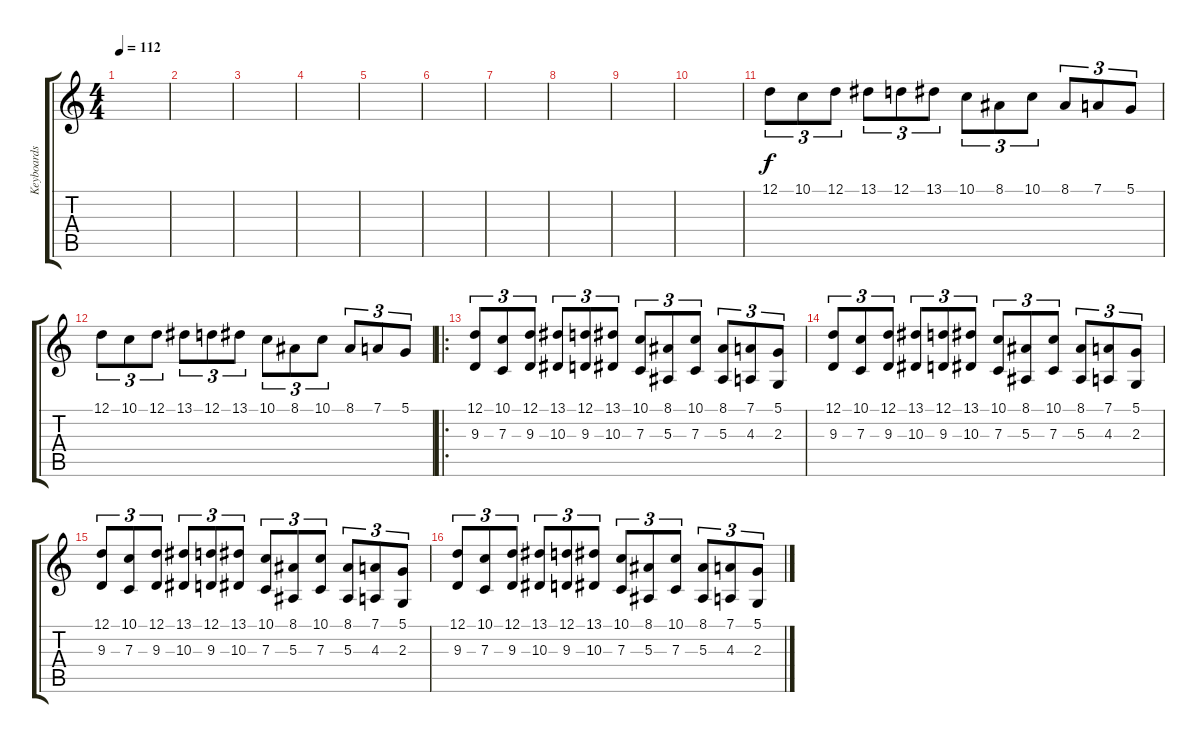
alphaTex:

\track ("Keyboards" "Keyboards") {instrument clarinet}
\staff {score tabs}
\tuning (D4 A3 F3 C3 G2 D2) {hide}
\ts (4 4)
\tempo 112
\clef g2
\ks c
|
|
|
|
|
|
|
|
|
|
12.1.8{tu (3 2) instrument clarinet} 10.1.8{tu (3 2)} 12.1.8{tu (3 2)} 13.1.8{tu (3 2)} 12.1.8{tu (3 2)} 13.1.8{tu (3 2)} 10.1.8{tu (3 2)} 8.1.8{tu (3 2)} 10.1.8{tu (3 2)} 8.1.8{tu (3 2)} 7.1.8{tu (3 2)} 5.1.8{tu (3 2)} |
12.1.8{tu (3 2)} 10.1.8{tu (3 2)} 12.1.8{tu (3 2)} 13.1.8{tu (3 2)} 12.1.8{tu (3 2)} 13.1.8{tu (3 2)} 10.1.8{tu (3 2)} 8.1.8{tu (3 2)} 10.1.8{tu (3 2)} 8.1.8{tu (3 2)} 7.1.8{tu (3 2)} 5.1.8{tu (3 2)} |
\ro
(12.1 9.3).8{tu (3 2) instrument churchorgan} (10.1 7.3).8{tu (3 2)} (12.1 9.3).8{tu (3 2)} (13.1 10.3).8{tu (3 2)} (12.1 9.3).8{tu (3 2)} (13.1 10.3).8{tu (3 2)} (10.1 7.3).8{tu (3 2)} (8.1 5.3).8{tu (3 2)} (10.1 7.3).8{tu (3 2)} (8.1 5.3).8{tu (3 2)} (7.1 4.3).8{tu (3 2)} (5.1 2.3).8{tu (3 2)} |
(12.1 9.3).8{tu (3 2) instrument churchorgan} (10.1 7.3).8{tu (3 2)} (12.1 9.3).8{tu (3 2)} (13.1 10.3).8{tu (3 2)} (12.1 9.3).8{tu (3 2)} (13.1 10.3).8{tu (3 2)} (10.1 7.3).8{tu (3 2)} (8.1 5.3).8{tu (3 2)} (10.1 7.3).8{tu (3 2)} (8.1 5.3).8{tu (3 2)} (7.1 4.3).8{tu (3 2)} (5.1 2.3).8{tu (3 2)} |
(12.1 9.3).8{tu (3 2) instrument churchorgan} (10.1 7.3).8{tu (3 2)} (12.1 9.3).8{tu (3 2)} (13.1 10.3).8{tu (3 2)} (12.1 9.3).8{tu (3 2)} (13.1 10.3).8{tu (3 2)} (10.1 7.3).8{tu (3 2)} (8.1 5.3).8{tu (3 2)} (10.1 7.3).8{tu (3 2)} (8.1 5.3).8{tu (3 2)} (7.1 4.3).8{tu (3 2)} (5.1 2.3).8{tu (3 2)} |
(12.1 9.3).8{tu (3 2) instrument churchorgan} (10.1 7.3).8{tu (3 2)} (12.1 9.3).8{tu (3 2)} (13.1 10.3).8{tu (3 2)} (12.1 9.3).8{tu (3 2)} (13.1 10.3).8{tu (3 2)} (10.1 7.3).8{tu (3 2)} (8.1 5.3).8{tu (3 2)} (10.1 7.3).8{tu (3 2)} (8.1 5.3).8{tu (3 2)} (7.1 4.3).8{tu (3 2)} (5.1 2.3).8{tu (3 2)}
